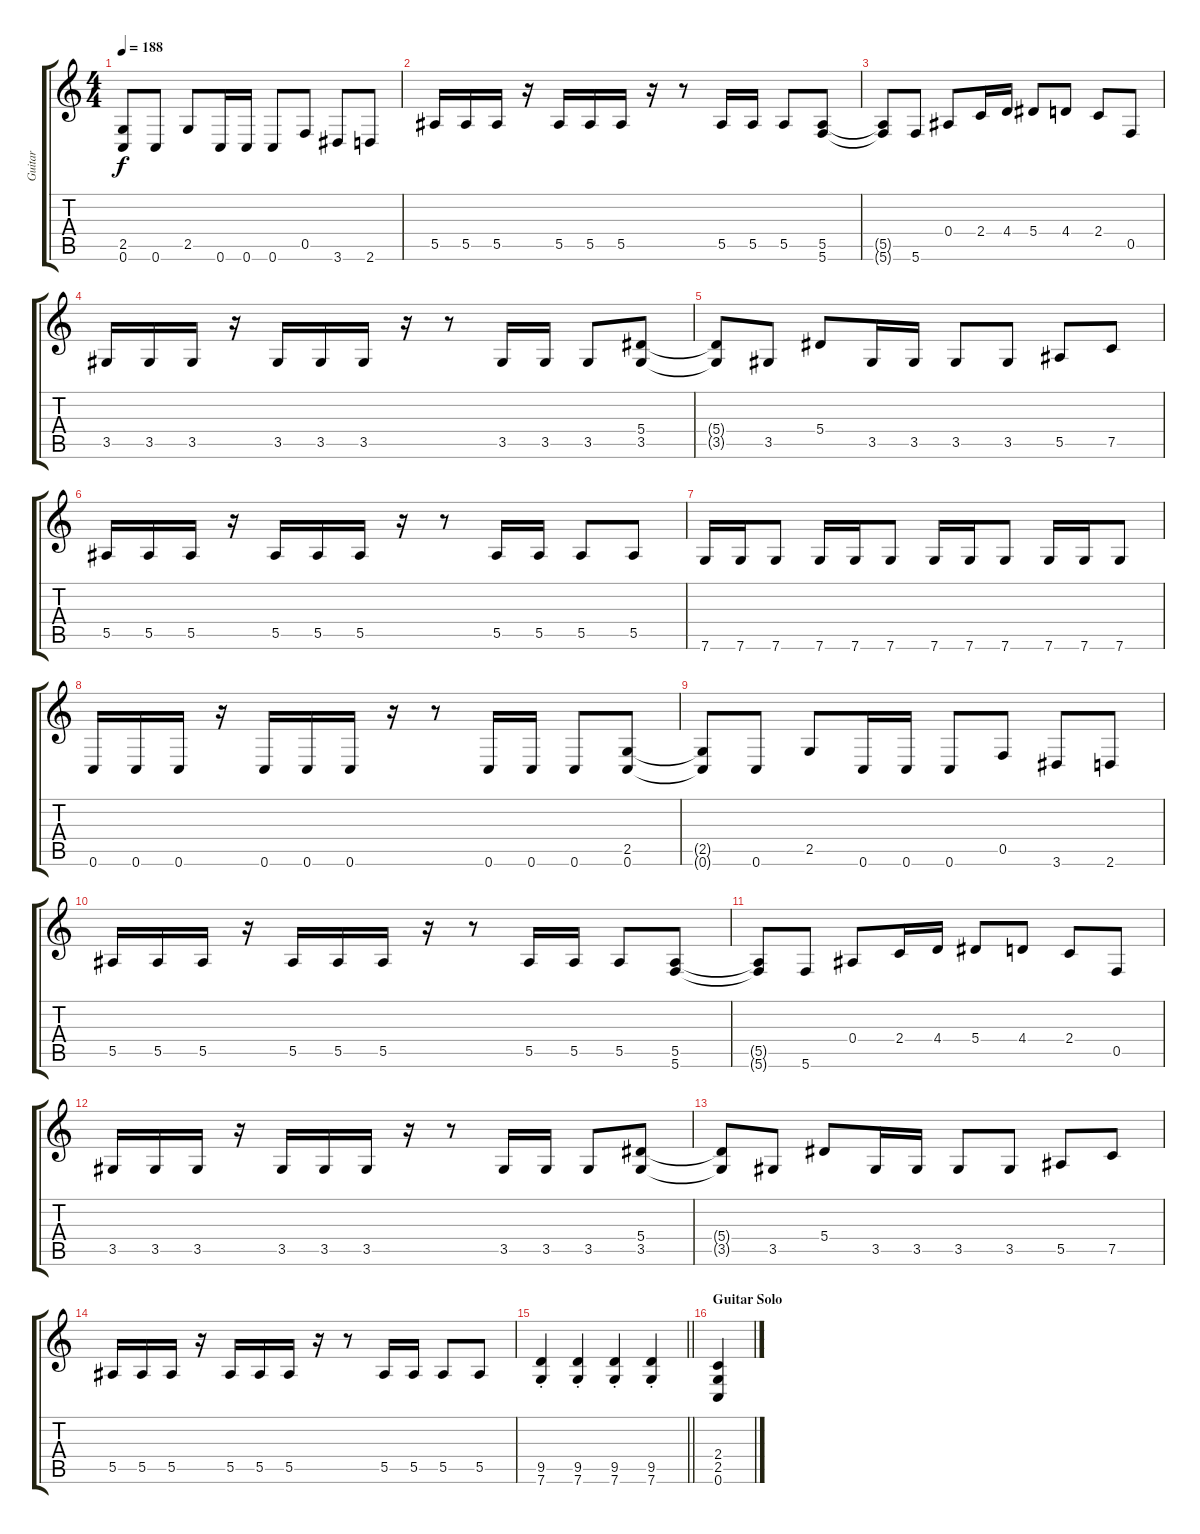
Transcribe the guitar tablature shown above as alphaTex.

\track ("Guitar" "Guitar") {instrument distortionguitar}
\staff {score tabs}
\tuning (C4 G3 Eb3 Bb2 F2 C2) {hide}
\ts (4 4)
\tempo 188
\clef g2
\ks c
(2.5{t} 0.6{t}).8{dy f} 0.6.8 2.5.8 0.6.16 0.6.16 0.6.8 0.5.8 3.6.8 2.6.8 |
5.5.16 5.5.16 5.5.16 r.16 5.5.16 5.5.16 5.5.16 r.16 r.8 5.5.16 5.5.16 5.5.8 (5.5 5.6).8 |
(5.5{t} 5.6{t}).8 5.6.8 0.4.8 2.4.16 4.4.16 5.4.8 4.4.8 2.4.8 0.5.8 |
3.5.16 3.5.16 3.5.16 r.16 3.5.16 3.5.16 3.5.16 r.16 r.8 3.5.16 3.5.16 3.5.8 (5.4 3.5).8 |
(5.4{t} 3.5{t}).8 3.5.8 5.4.8 3.5.16 3.5.16 3.5.8 3.5.8 5.5.8 7.5.8 |
5.5.16 5.5.16 5.5.16 r.16 5.5.16 5.5.16 5.5.16 r.16 r.8 5.5.16 5.5.16 5.5.8 5.5.8 |
7.6.16 7.6.16 7.6.8 7.6.16 7.6.16 7.6.8 7.6.16 7.6.16 7.6.8 7.6.16 7.6.16 7.6.8 |
0.6.16 0.6.16 0.6.16 r.16 0.6.16 0.6.16 0.6.16 r.16 r.8 0.6.16 0.6.16 0.6.8 (2.5 0.6).8 |
(2.5{t} 0.6{t}).8 0.6.8 2.5.8 0.6.16 0.6.16 0.6.8 0.5.8 3.6.8 2.6.8 |
5.5.16 5.5.16 5.5.16 r.16 5.5.16 5.5.16 5.5.16 r.16 r.8 5.5.16 5.5.16 5.5.8 (5.5 5.6).8 |
(5.5{t} 5.6{t}).8 5.6.8 0.4.8 2.4.16 4.4.16 5.4.8 4.4.8 2.4.8 0.5.8 |
3.5.16 3.5.16 3.5.16 r.16 3.5.16 3.5.16 3.5.16 r.16 r.8 3.5.16 3.5.16 3.5.8 (5.4 3.5).8 |
(5.4{t} 3.5{t}).8 3.5.8 5.4.8 3.5.16 3.5.16 3.5.8 3.5.8 5.5.8 7.5.8 |
5.5.16 5.5.16 5.5.16 r.16 5.5.16 5.5.16 5.5.16 r.16 r.8 5.5.16 5.5.16 5.5.8 5.5.8 |
\barLineRight lightlight
(9.5{st} 7.6{st}).4 (9.5{st} 7.6{st}).4 (9.5{st} 7.6{st}).4 (9.5{st} 7.6{st}).4 |
\section ("" "Guitar Solo")
(2.4 2.5 0.6).4
